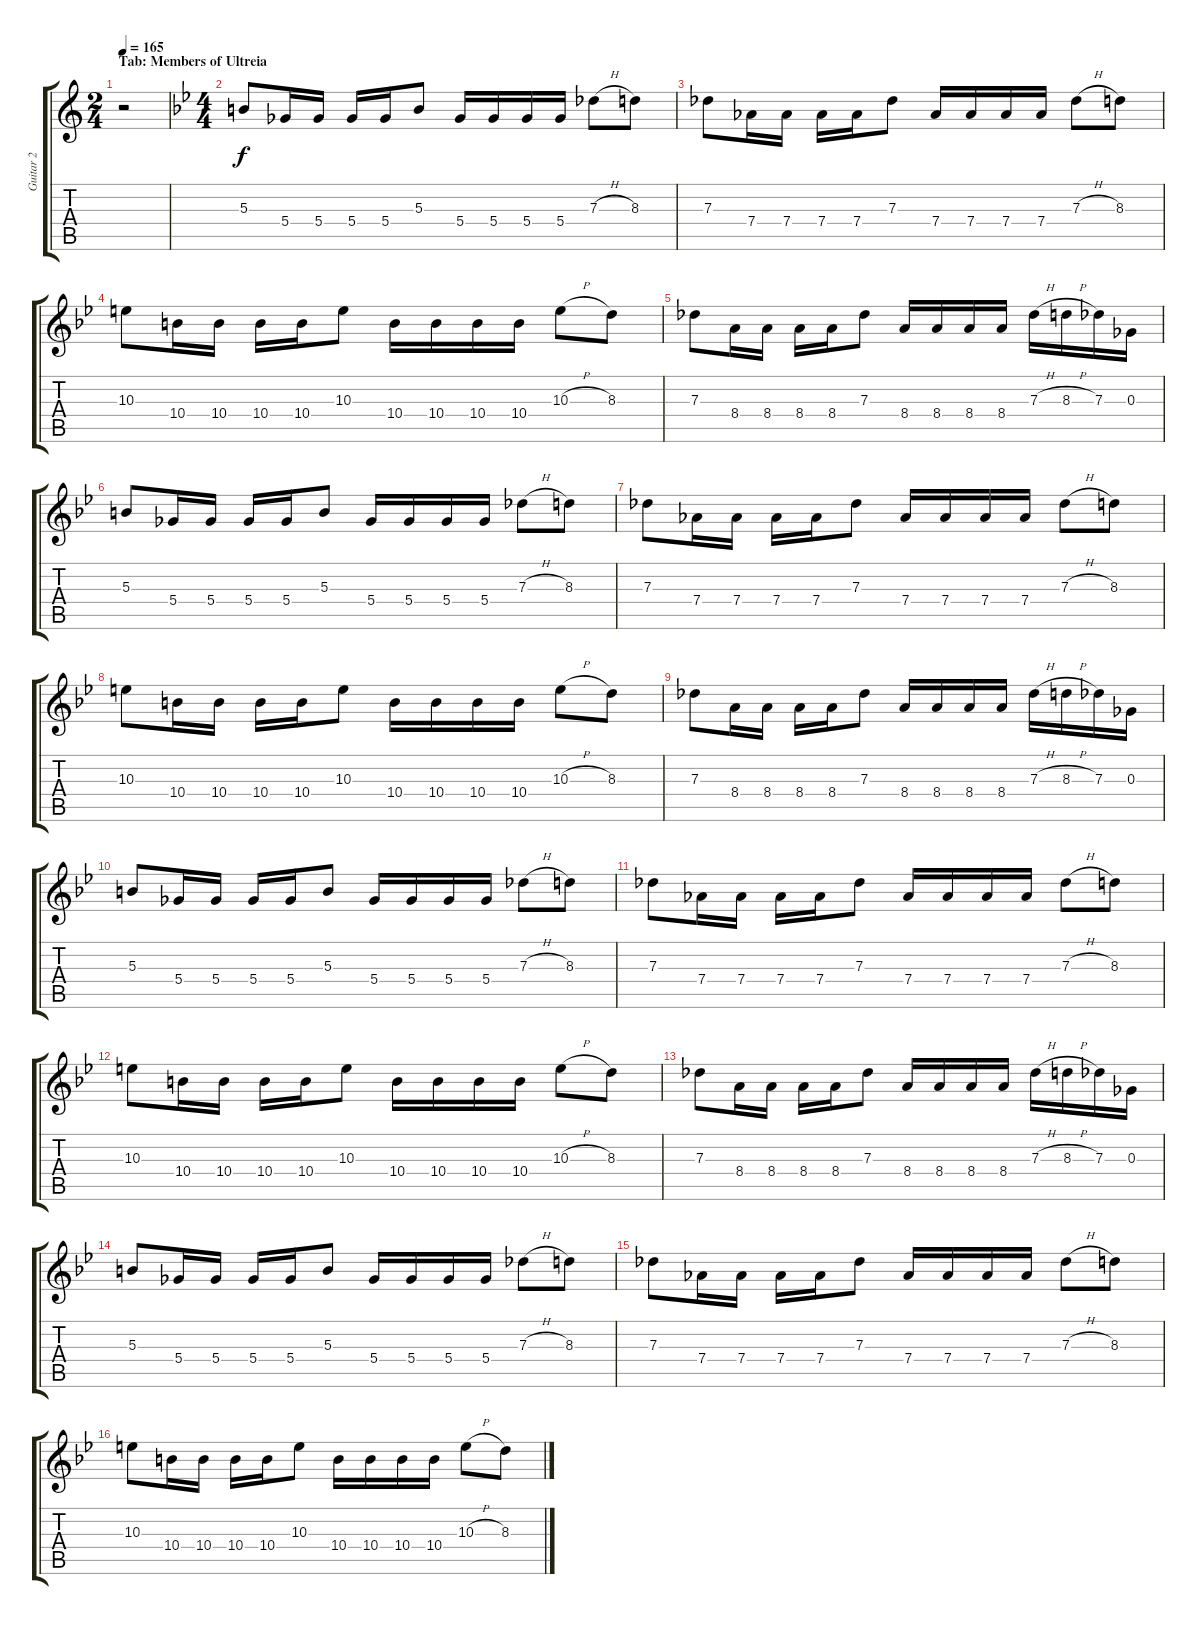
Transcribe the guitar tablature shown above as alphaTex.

\track ("Guitar 2" "Guitar 2") {instrument overdrivenguitar}
\staff {score tabs}
\tuning (Eb4 Bb3 Gb3 Db3 Ab2 Eb2) {hide}
\ts (2 4)
\section ("" "Tab: Members of Ultreia")
\tempo 165
\clef g2
\ks c
r.2{dy f instrument overdrivenguitar} |
\ts (4 4)
\ks bb
5.3.8 5.4.16 5.4.16 5.4.16 5.4.16 5.3.8 5.4.16 5.4.16 5.4.16 5.4.16 7.3{h}.8 8.3.8 |
7.3.8 7.4.16 7.4.16 7.4.16 7.4.16 7.3.8 7.4.16 7.4.16 7.4.16 7.4.16 7.3{h}.8 8.3.8 |
10.3.8 10.4.16 10.4.16 10.4.16 10.4.16 10.3.8 10.4.16 10.4.16 10.4.16 10.4.16 10.3{h}.8 8.3.8 |
7.3.8 8.4.16 8.4.16 8.4.16 8.4.16 7.3.8 8.4.16 8.4.16 8.4.16 8.4.16 7.3{h}.16 8.3{h}.16 7.3.16 0.3.16 |
5.3.8 5.4.16 5.4.16 5.4.16 5.4.16 5.3.8 5.4.16 5.4.16 5.4.16 5.4.16 7.3{h}.8 8.3.8 |
7.3.8 7.4.16 7.4.16 7.4.16 7.4.16 7.3.8 7.4.16 7.4.16 7.4.16 7.4.16 7.3{h}.8 8.3.8 |
10.3.8 10.4.16 10.4.16 10.4.16 10.4.16 10.3.8 10.4.16 10.4.16 10.4.16 10.4.16 10.3{h}.8 8.3.8 |
7.3.8 8.4.16 8.4.16 8.4.16 8.4.16 7.3.8 8.4.16 8.4.16 8.4.16 8.4.16 7.3{h}.16 8.3{h}.16 7.3.16 0.3.16 |
5.3.8 5.4.16 5.4.16 5.4.16 5.4.16 5.3.8 5.4.16 5.4.16 5.4.16 5.4.16 7.3{h}.8 8.3.8 |
7.3.8 7.4.16 7.4.16 7.4.16 7.4.16 7.3.8 7.4.16 7.4.16 7.4.16 7.4.16 7.3{h}.8 8.3.8 |
10.3.8 10.4.16 10.4.16 10.4.16 10.4.16 10.3.8 10.4.16 10.4.16 10.4.16 10.4.16 10.3{h}.8 8.3.8 |
7.3.8 8.4.16 8.4.16 8.4.16 8.4.16 7.3.8 8.4.16 8.4.16 8.4.16 8.4.16 7.3{h}.16 8.3{h}.16 7.3.16 0.3.16 |
5.3.8 5.4.16 5.4.16 5.4.16 5.4.16 5.3.8 5.4.16 5.4.16 5.4.16 5.4.16 7.3{h}.8 8.3.8 |
7.3.8 7.4.16 7.4.16 7.4.16 7.4.16 7.3.8 7.4.16 7.4.16 7.4.16 7.4.16 7.3{h}.8 8.3.8 |
10.3.8 10.4.16 10.4.16 10.4.16 10.4.16 10.3.8 10.4.16 10.4.16 10.4.16 10.4.16 10.3{h}.8 8.3.8
